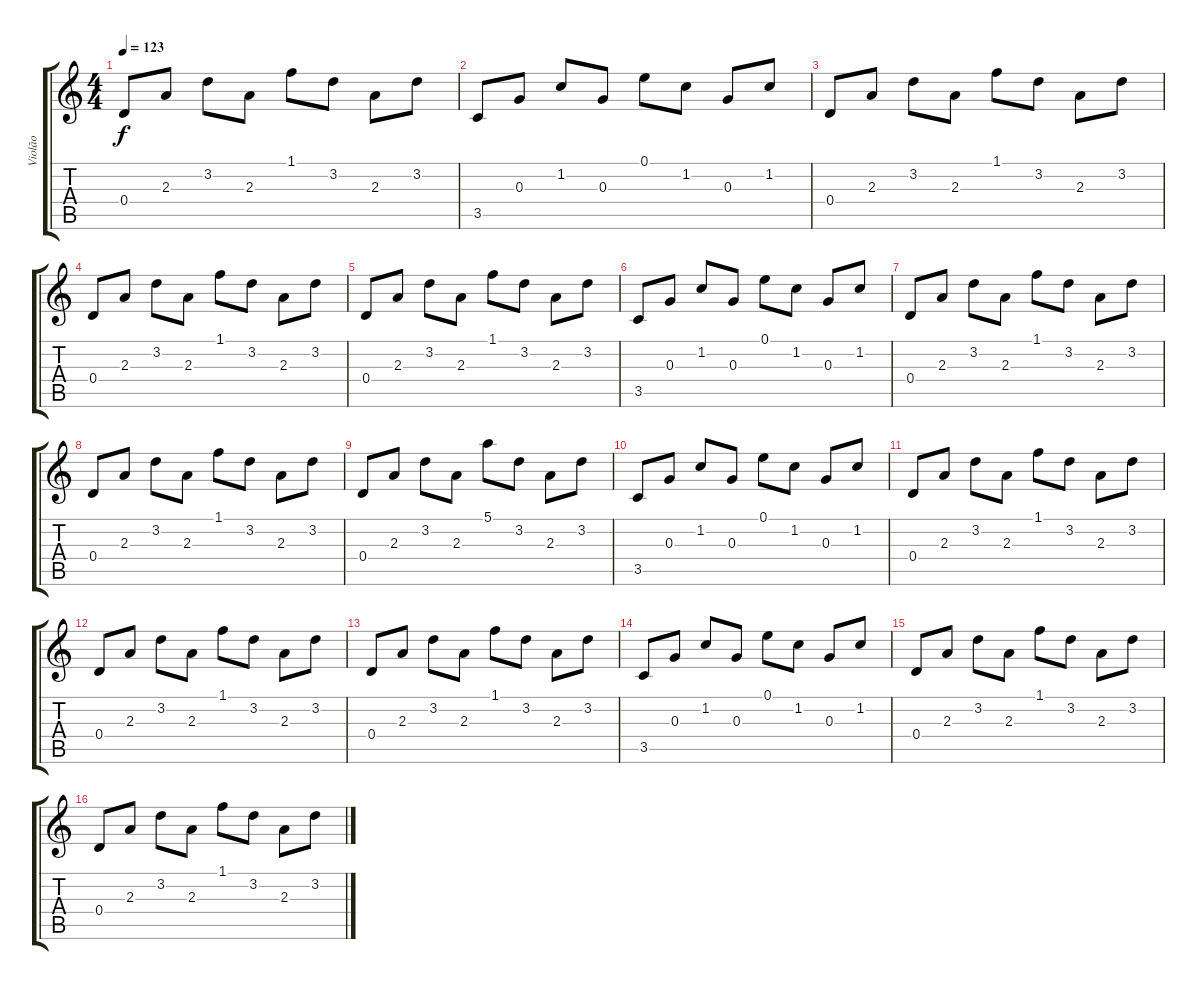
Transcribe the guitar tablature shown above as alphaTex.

\track ("Violão" "Violão") {instrument electricguitarclean}
\staff {score tabs}
\tuning (E4 B3 G3 D3 A2 E2) {hide}
\ts (4 4)
\tempo 123
\clef g2
\ks c
0.4.8{dy f instrument electricguitarclean} 2.3.8 3.2.8 2.3.8 1.1.8 3.2.8 2.3.8 3.2.8 |
3.5.8 0.3.8 1.2.8 0.3.8 0.1.8 1.2.8 0.3.8 1.2.8 |
0.4.8 2.3.8 3.2.8 2.3.8 1.1.8 3.2.8 2.3.8 3.2.8 |
0.4.8 2.3.8 3.2.8 2.3.8 1.1.8 3.2.8 2.3.8 3.2.8 |
0.4.8 2.3.8 3.2.8 2.3.8 1.1.8 3.2.8 2.3.8 3.2.8 |
3.5.8 0.3.8 1.2.8 0.3.8 0.1.8 1.2.8 0.3.8 1.2.8 |
0.4.8 2.3.8 3.2.8 2.3.8 1.1.8 3.2.8 2.3.8 3.2.8 |
0.4.8 2.3.8 3.2.8 2.3.8 1.1.8 3.2.8 2.3.8 3.2.8 |
0.4.8 2.3.8 3.2.8 2.3.8 5.1.8 3.2.8 2.3.8 3.2.8 |
3.5.8 0.3.8 1.2.8 0.3.8 0.1.8 1.2.8 0.3.8 1.2.8 |
0.4.8 2.3.8 3.2.8 2.3.8 1.1.8 3.2.8 2.3.8 3.2.8 |
0.4.8 2.3.8 3.2.8 2.3.8 1.1.8 3.2.8 2.3.8 3.2.8 |
0.4.8 2.3.8 3.2.8 2.3.8 1.1.8 3.2.8 2.3.8 3.2.8 |
3.5.8 0.3.8 1.2.8 0.3.8 0.1.8 1.2.8 0.3.8 1.2.8 |
0.4.8 2.3.8 3.2.8 2.3.8 1.1.8 3.2.8 2.3.8 3.2.8 |
0.4.8 2.3.8 3.2.8 2.3.8 1.1.8 3.2.8 2.3.8 3.2.8
